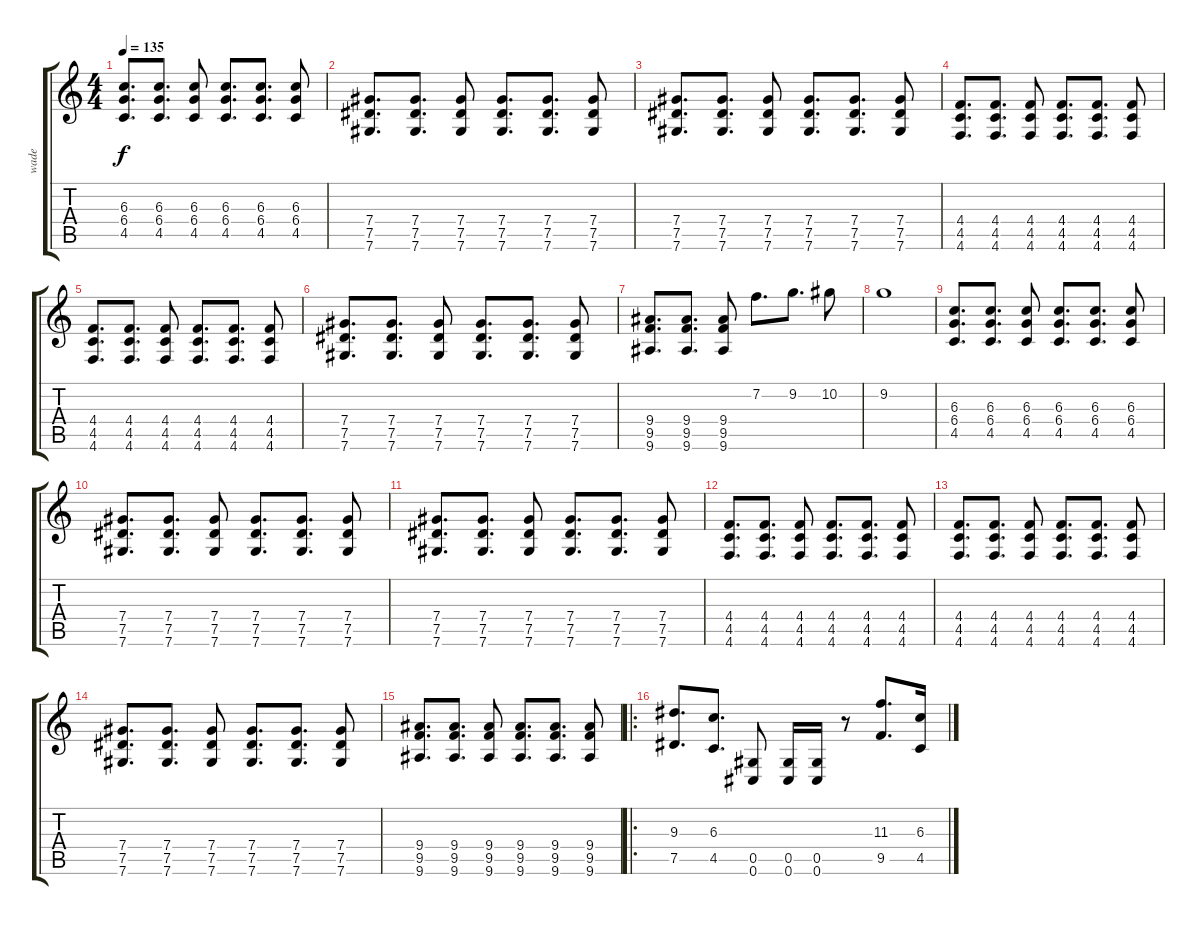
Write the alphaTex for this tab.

\track ("wade" "wade") {instrument distortionguitar}
\staff {score tabs}
\tuning (Eb4 Bb3 Gb3 Db3 Ab2 Db2) {hide}
\ts (4 4)
\tempo 135
\clef g2
\ks c
(6.3 6.4 4.5).8{d dy f} (6.3 6.4 4.5).8{d} (6.3 6.4 4.5).8 (6.3 6.4 4.5).8{d} (6.3 6.4 4.5).8{d} (6.3 6.4 4.5).8 |
(7.4 7.5 7.6).8{d} (7.4 7.5 7.6).8{d} (7.4 7.5 7.6).8 (7.4 7.5 7.6).8{d} (7.4 7.5 7.6).8{d} (7.4 7.5 7.6).8 |
(7.4 7.5 7.6).8{d} (7.4 7.5 7.6).8{d} (7.4 7.5 7.6).8 (7.4 7.5 7.6).8{d} (7.4 7.5 7.6).8{d} (7.4 7.5 7.6).8 |
(4.4 4.5 4.6).8{d} (4.4 4.5 4.6).8{d} (4.4 4.5 4.6).8 (4.4 4.5 4.6).8{d} (4.4 4.5 4.6).8{d} (4.4 4.5 4.6).8 |
(4.4 4.5 4.6).8{d} (4.4 4.5 4.6).8{d} (4.4 4.5 4.6).8 (4.4 4.5 4.6).8{d} (4.4 4.5 4.6).8{d} (4.4 4.5 4.6).8 |
(7.4 7.5 7.6).8{d} (7.4 7.5 7.6).8{d} (7.4 7.5 7.6).8 (7.4 7.5 7.6).8{d} (7.4 7.5 7.6).8{d} (7.4 7.5 7.6).8 |
(9.4 9.5 9.6).8{d} (9.4 9.5 9.6).8{d} (9.4 9.5 9.6).8 7.2.8{d} 9.2.8{d} 10.2.8 |
9.2.1 |
(6.3 6.4 4.5).8{d} (6.3 6.4 4.5).8{d} (6.3 6.4 4.5).8 (6.3 6.4 4.5).8{d} (6.3 6.4 4.5).8{d} (6.3 6.4 4.5).8 |
(7.4 7.5 7.6).8{d} (7.4 7.5 7.6).8{d} (7.4 7.5 7.6).8 (7.4 7.5 7.6).8{d} (7.4 7.5 7.6).8{d} (7.4 7.5 7.6).8 |
(7.4 7.5 7.6).8{d} (7.4 7.5 7.6).8{d} (7.4 7.5 7.6).8 (7.4 7.5 7.6).8{d} (7.4 7.5 7.6).8{d} (7.4 7.5 7.6).8 |
(4.4 4.5 4.6).8{d} (4.4 4.5 4.6).8{d} (4.4 4.5 4.6).8 (4.4 4.5 4.6).8{d} (4.4 4.5 4.6).8{d} (4.4 4.5 4.6).8 |
(4.4 4.5 4.6).8{d} (4.4 4.5 4.6).8{d} (4.4 4.5 4.6).8 (4.4 4.5 4.6).8{d} (4.4 4.5 4.6).8{d} (4.4 4.5 4.6).8 |
(7.4 7.5 7.6).8{d} (7.4 7.5 7.6).8{d} (7.4 7.5 7.6).8 (7.4 7.5 7.6).8{d} (7.4 7.5 7.6).8{d} (7.4 7.5 7.6).8 |
(9.4 9.5 9.6).8{d} (9.4 9.5 9.6).8{d} (9.4 9.5 9.6).8 (9.4 9.5 9.6).8{d} (9.4 9.5 9.6).8{d} (9.4 9.5 9.6).8 |
\ro
(9.3 7.5).8{d} (6.3 4.5).8{d} (0.5 0.6).8 (0.5 0.6).16 (0.5 0.6).16 r.8 (11.3 9.5).8{d} (6.3 4.5).16
